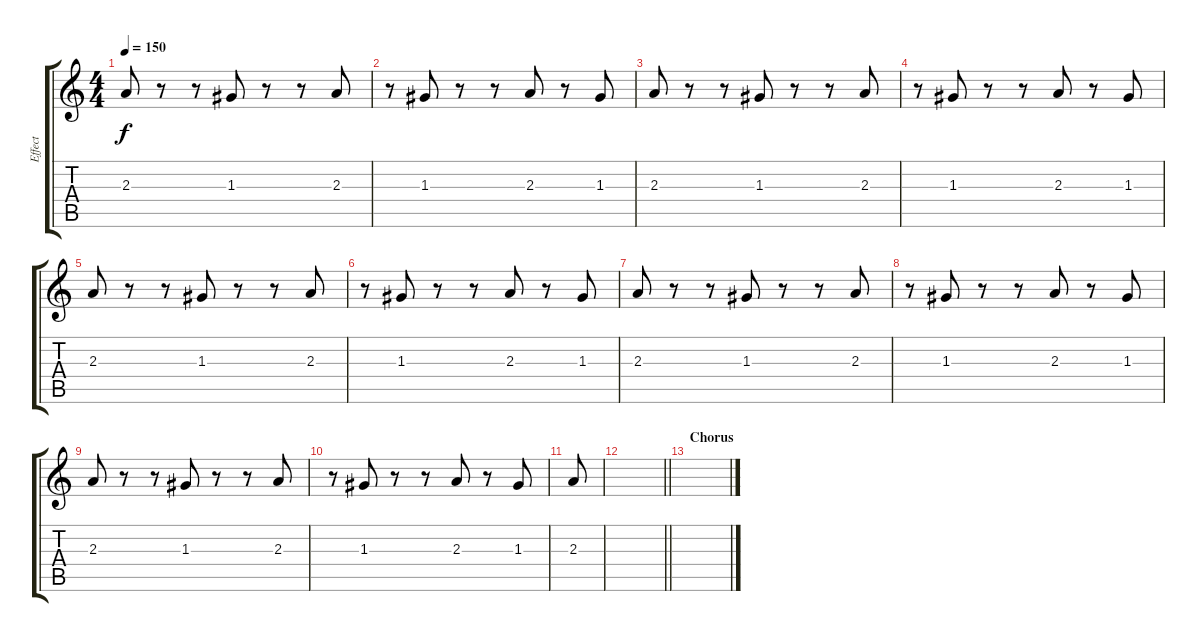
\track ("Effect" "Effect") {instrument acousticguitarsteel}
\staff {score tabs}
\tuning (E4 B3 G3 D3 A2 E2) {hide}
\ts (4 4)
\tempo 150
\clef g2
\ks c
2.3.8{dy f} r.8 r.8 1.3.8 r.8 r.8 2.3.8 |
r.8 1.3.8 r.8 r.8 2.3.8 r.8 1.3.8 |
2.3.8 r.8 r.8 1.3.8 r.8 r.8 2.3.8 |
r.8 1.3.8 r.8 r.8 2.3.8 r.8 1.3.8 |
2.3.8 r.8 r.8 1.3.8 r.8 r.8 2.3.8 |
r.8 1.3.8 r.8 r.8 2.3.8 r.8 1.3.8 |
2.3.8 r.8 r.8 1.3.8 r.8 r.8 2.3.8 |
r.8 1.3.8 r.8 r.8 2.3.8 r.8 1.3.8 |
2.3.8 r.8 r.8 1.3.8 r.8 r.8 2.3.8 |
r.8 1.3.8 r.8 r.8 2.3.8 r.8 1.3.8 |
2.3.8 |
\barLineRight lightlight
|
\section ("" "Chorus")
